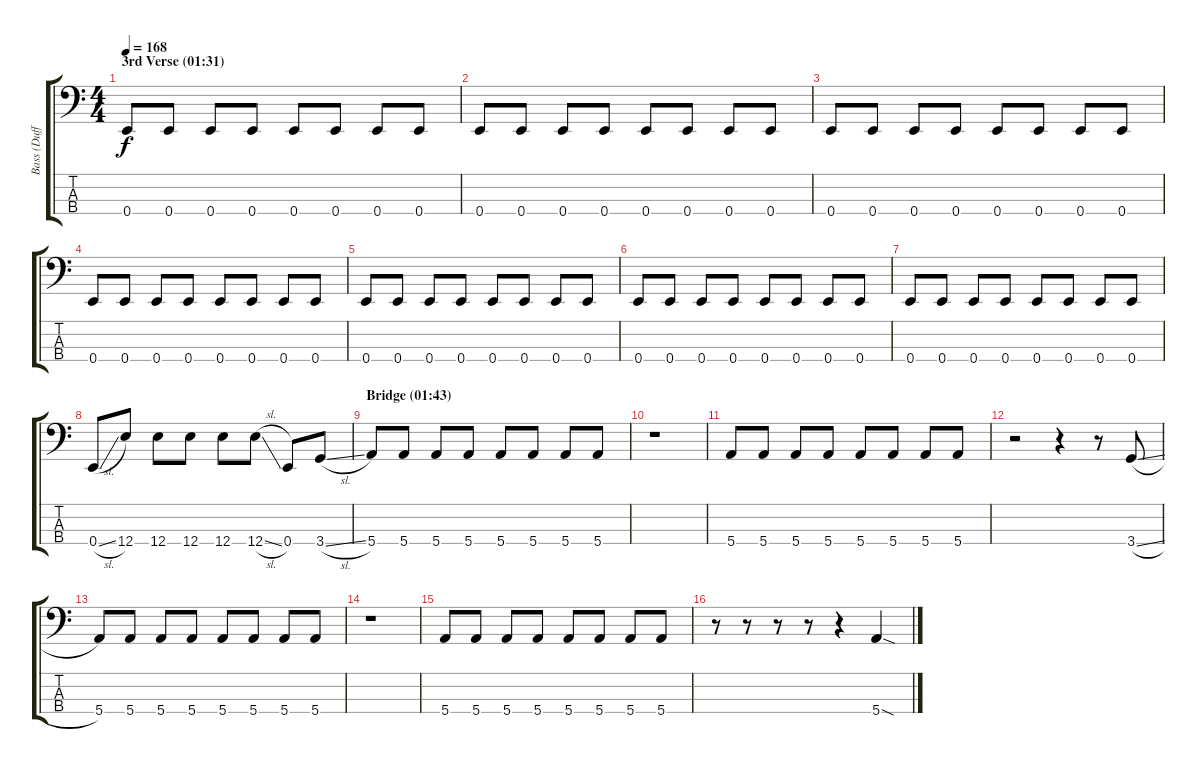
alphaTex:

\track ("Bass (Duff McKagan)" "Bass (Duff") {instrument electricbassfinger}
\staff {score tabs}
\tuning (G2 D2 A1 E1) {hide}
\ts (4 4)
\section ("" "3rd Verse (01:31)")
\tempo 168
\clef f4
\ks c
0.4.8{dy f} 0.4.8 0.4.8 0.4.8 0.4.8 0.4.8 0.4.8 0.4.8 |
0.4.8 0.4.8 0.4.8 0.4.8 0.4.8 0.4.8 0.4.8 0.4.8 |
0.4.8 0.4.8 0.4.8 0.4.8 0.4.8 0.4.8 0.4.8 0.4.8 |
0.4.8 0.4.8 0.4.8 0.4.8 0.4.8 0.4.8 0.4.8 0.4.8 |
0.4.8 0.4.8 0.4.8 0.4.8 0.4.8 0.4.8 0.4.8 0.4.8 |
0.4.8 0.4.8 0.4.8 0.4.8 0.4.8 0.4.8 0.4.8 0.4.8 |
0.4.8 0.4.8 0.4.8 0.4.8 0.4.8 0.4.8 0.4.8 0.4.8 |
0.4{sl}.8 12.4.8 12.4.8 12.4.8 12.4.8 12.4{sl}.8 0.4.8 3.4{sl}.8 |
\section ("" "Bridge (01:43)")
5.4.8 5.4.8 5.4.8 5.4.8 5.4.8 5.4.8 5.4.8 5.4.8 |
r.1 |
5.4.8 5.4.8 5.4.8 5.4.8 5.4.8 5.4.8 5.4.8 5.4.8 |
r.2 r.4 r.8 3.4{sl}.8 |
5.4.8 5.4.8 5.4.8 5.4.8 5.4.8 5.4.8 5.4.8 5.4.8 |
r.1 |
5.4.8 5.4.8 5.4.8 5.4.8 5.4.8 5.4.8 5.4.8 5.4.8 |
r.8 r.8 r.8 r.8 r.4 5.4{sod}.4
